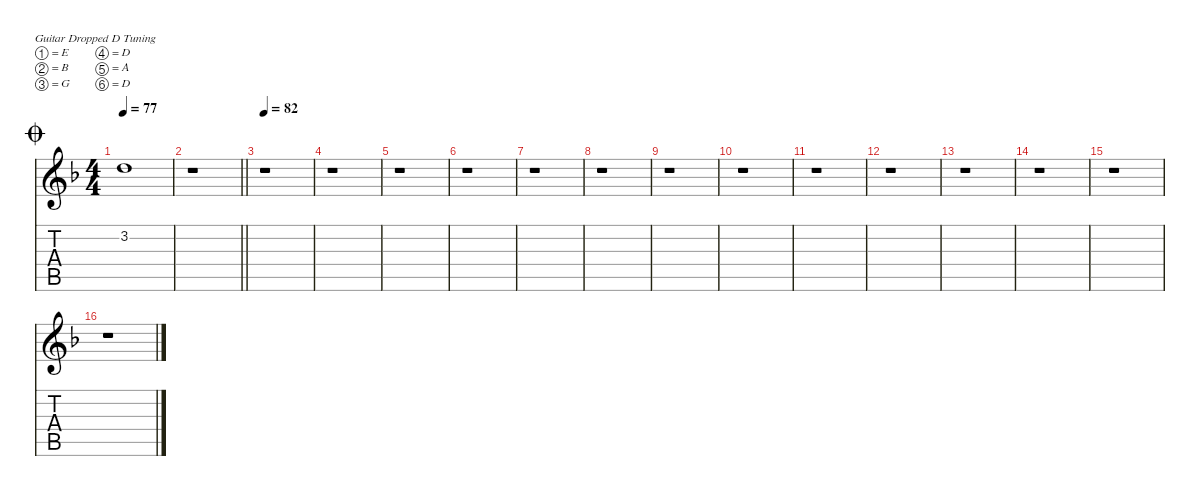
\defaultSystemsLayout 4
\hideDynamics
\bracketExtendMode nobrackets
\singleTrackTrackNamePolicy hidden
\multiTrackTrackNamePolicy hidden
\firstSystemTrackNameMode fullname
\firstSystemTrackNameOrientation horizontal
\otherSystemsTrackNameOrientation horizontal
\track ("Distorted Guitar 3" "dist.guit.") {instrument distortionguitar}
\staff {score tabs}
\tuning (E4 B3 G3 D3 A2 D2)
\ts (4 4)
\jump coda
\tempo 77
\clef g2
\ks f
3.2{acc forcenatural}.1{dy mf beam Down} |
\barLineRight lightlight
r.1{beam Down} |
\tempo 82
r.1{beam Down} |
r.1{beam Down} |
r.1{beam Down} |
r.1{beam Down} |
r.1{beam Down} |
r.1{beam Down} |
r.1{beam Down} |
r.1{beam Down} |
r.1{beam Down} |
r.1{beam Down} |
r.1{beam Down} |
r.1{beam Down} |
r.1{beam Down} |
r.1{beam Down}
